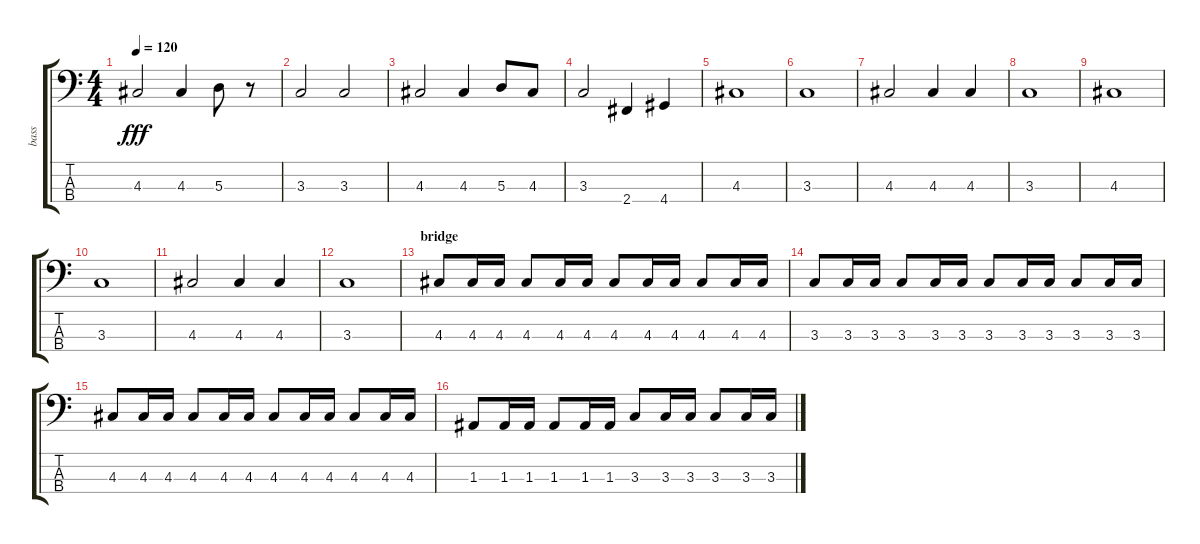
\track ("bass" "bass") {instrument electricbassfinger}
\staff {score tabs}
\tuning (G2 D2 A1 E1) {hide}
\ts (4 4)
\tempo 120
\clef f4
\ks c
4.3.2{dy fff} 4.3.4 5.3.8 r.8 |
3.3.2 3.3.2 |
4.3.2 4.3.4 5.3.8 4.3.8 |
3.3.2 2.4.4 4.4.4 |
4.3.1 |
3.3.1 |
4.3.2 4.3.4 4.3.4 |
3.3.1 |
4.3.1 |
3.3.1 |
4.3.2 4.3.4 4.3.4 |
3.3.1 |
\section ("" "bridge")
4.3.8 4.3.16 4.3.16 4.3.8 4.3.16 4.3.16 4.3.8 4.3.16 4.3.16 4.3.8 4.3.16 4.3.16 |
3.3.8 3.3.16 3.3.16 3.3.8 3.3.16 3.3.16 3.3.8 3.3.16 3.3.16 3.3.8 3.3.16 3.3.16 |
4.3.8 4.3.16 4.3.16 4.3.8 4.3.16 4.3.16 4.3.8 4.3.16 4.3.16 4.3.8 4.3.16 4.3.16 |
1.3.8 1.3.16 1.3.16 1.3.8 1.3.16 1.3.16 3.3.8 3.3.16 3.3.16 3.3.8 3.3.16 3.3.16
